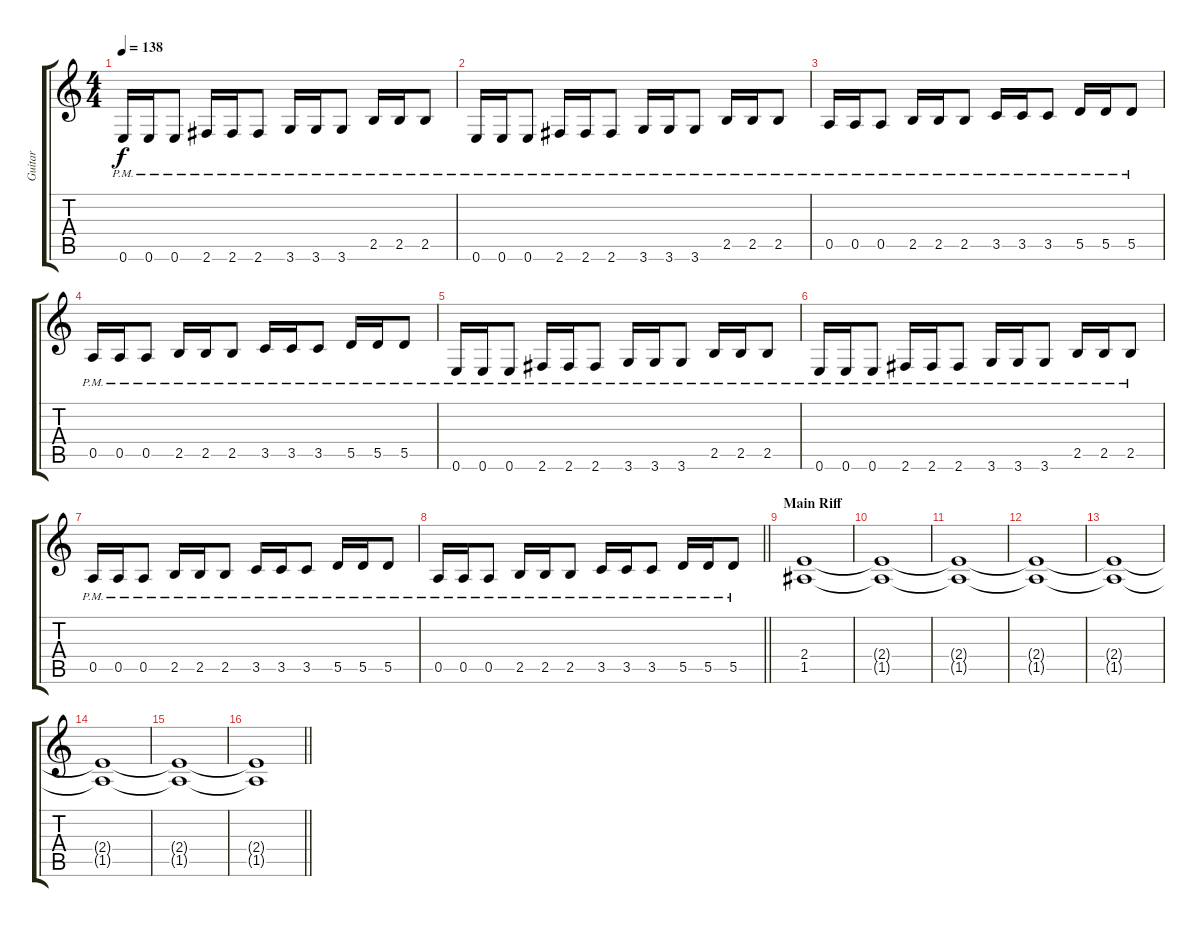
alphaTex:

\track ("Guitar" "Guitar") {instrument distortionguitar}
\staff {score tabs}
\tuning (E4 B3 G3 D3 A2 E2) {hide}
\ts (4 4)
\tempo 138
\clef g2
\ks c
0.6{pm}.16{dy f instrument distortionguitar} 0.6{pm}.16 0.6{pm}.8 2.6{pm}.16 2.6{pm}.16 2.6{pm}.8 3.6{pm}.16 3.6{pm}.16 3.6{pm}.8 2.5{pm}.16 2.5{pm}.16 2.5{pm}.8 |
0.6{pm}.16 0.6{pm}.16 0.6{pm}.8 2.6{pm}.16 2.6{pm}.16 2.6{pm}.8 3.6{pm}.16 3.6{pm}.16 3.6{pm}.8 2.5{pm}.16 2.5{pm}.16 2.5{pm}.8 |
0.5{pm}.16 0.5{pm}.16 0.5{pm}.8 2.5{pm}.16 2.5{pm}.16 2.5{pm}.8 3.5{pm}.16 3.5{pm}.16 3.5{pm}.8 5.5{pm}.16 5.5{pm}.16 5.5{pm}.8 |
0.5{pm}.16 0.5{pm}.16 0.5{pm}.8 2.5{pm}.16 2.5{pm}.16 2.5{pm}.8 3.5{pm}.16 3.5{pm}.16 3.5{pm}.8 5.5{pm}.16 5.5{pm}.16 5.5{pm}.8 |
0.6{pm}.16 0.6{pm}.16 0.6{pm}.8 2.6{pm}.16 2.6{pm}.16 2.6{pm}.8 3.6{pm}.16 3.6{pm}.16 3.6{pm}.8 2.5{pm}.16 2.5{pm}.16 2.5{pm}.8 |
0.6{pm}.16 0.6{pm}.16 0.6{pm}.8 2.6{pm}.16 2.6{pm}.16 2.6{pm}.8 3.6{pm}.16 3.6{pm}.16 3.6{pm}.8 2.5{pm}.16 2.5{pm}.16 2.5{pm}.8 |
0.5{pm}.16 0.5{pm}.16 0.5{pm}.8 2.5{pm}.16 2.5{pm}.16 2.5{pm}.8 3.5{pm}.16 3.5{pm}.16 3.5{pm}.8 5.5{pm}.16 5.5{pm}.16 5.5{pm}.8 |
\barLineRight lightlight
0.5{pm}.16 0.5{pm}.16 0.5{pm}.8 2.5{pm}.16 2.5{pm}.16 2.5{pm}.8 3.5{pm}.16 3.5{pm}.16 3.5{pm}.8 5.5{pm}.16 5.5{pm}.16 5.5{pm}.8 |
\section ("" "Main Riff")
(2.4 1.5).1 |
(2.4{t} 1.5{t}).1 |
(2.4{t} 1.5{t}).1 |
(2.4{t} 1.5{t}).1 |
(2.4{t} 1.5{t}).1 |
(2.4{t} 1.5{t}).1 |
(2.4{t} 1.5{t}).1 |
\barLineRight lightlight
(2.4{t} 1.5{t}).1
